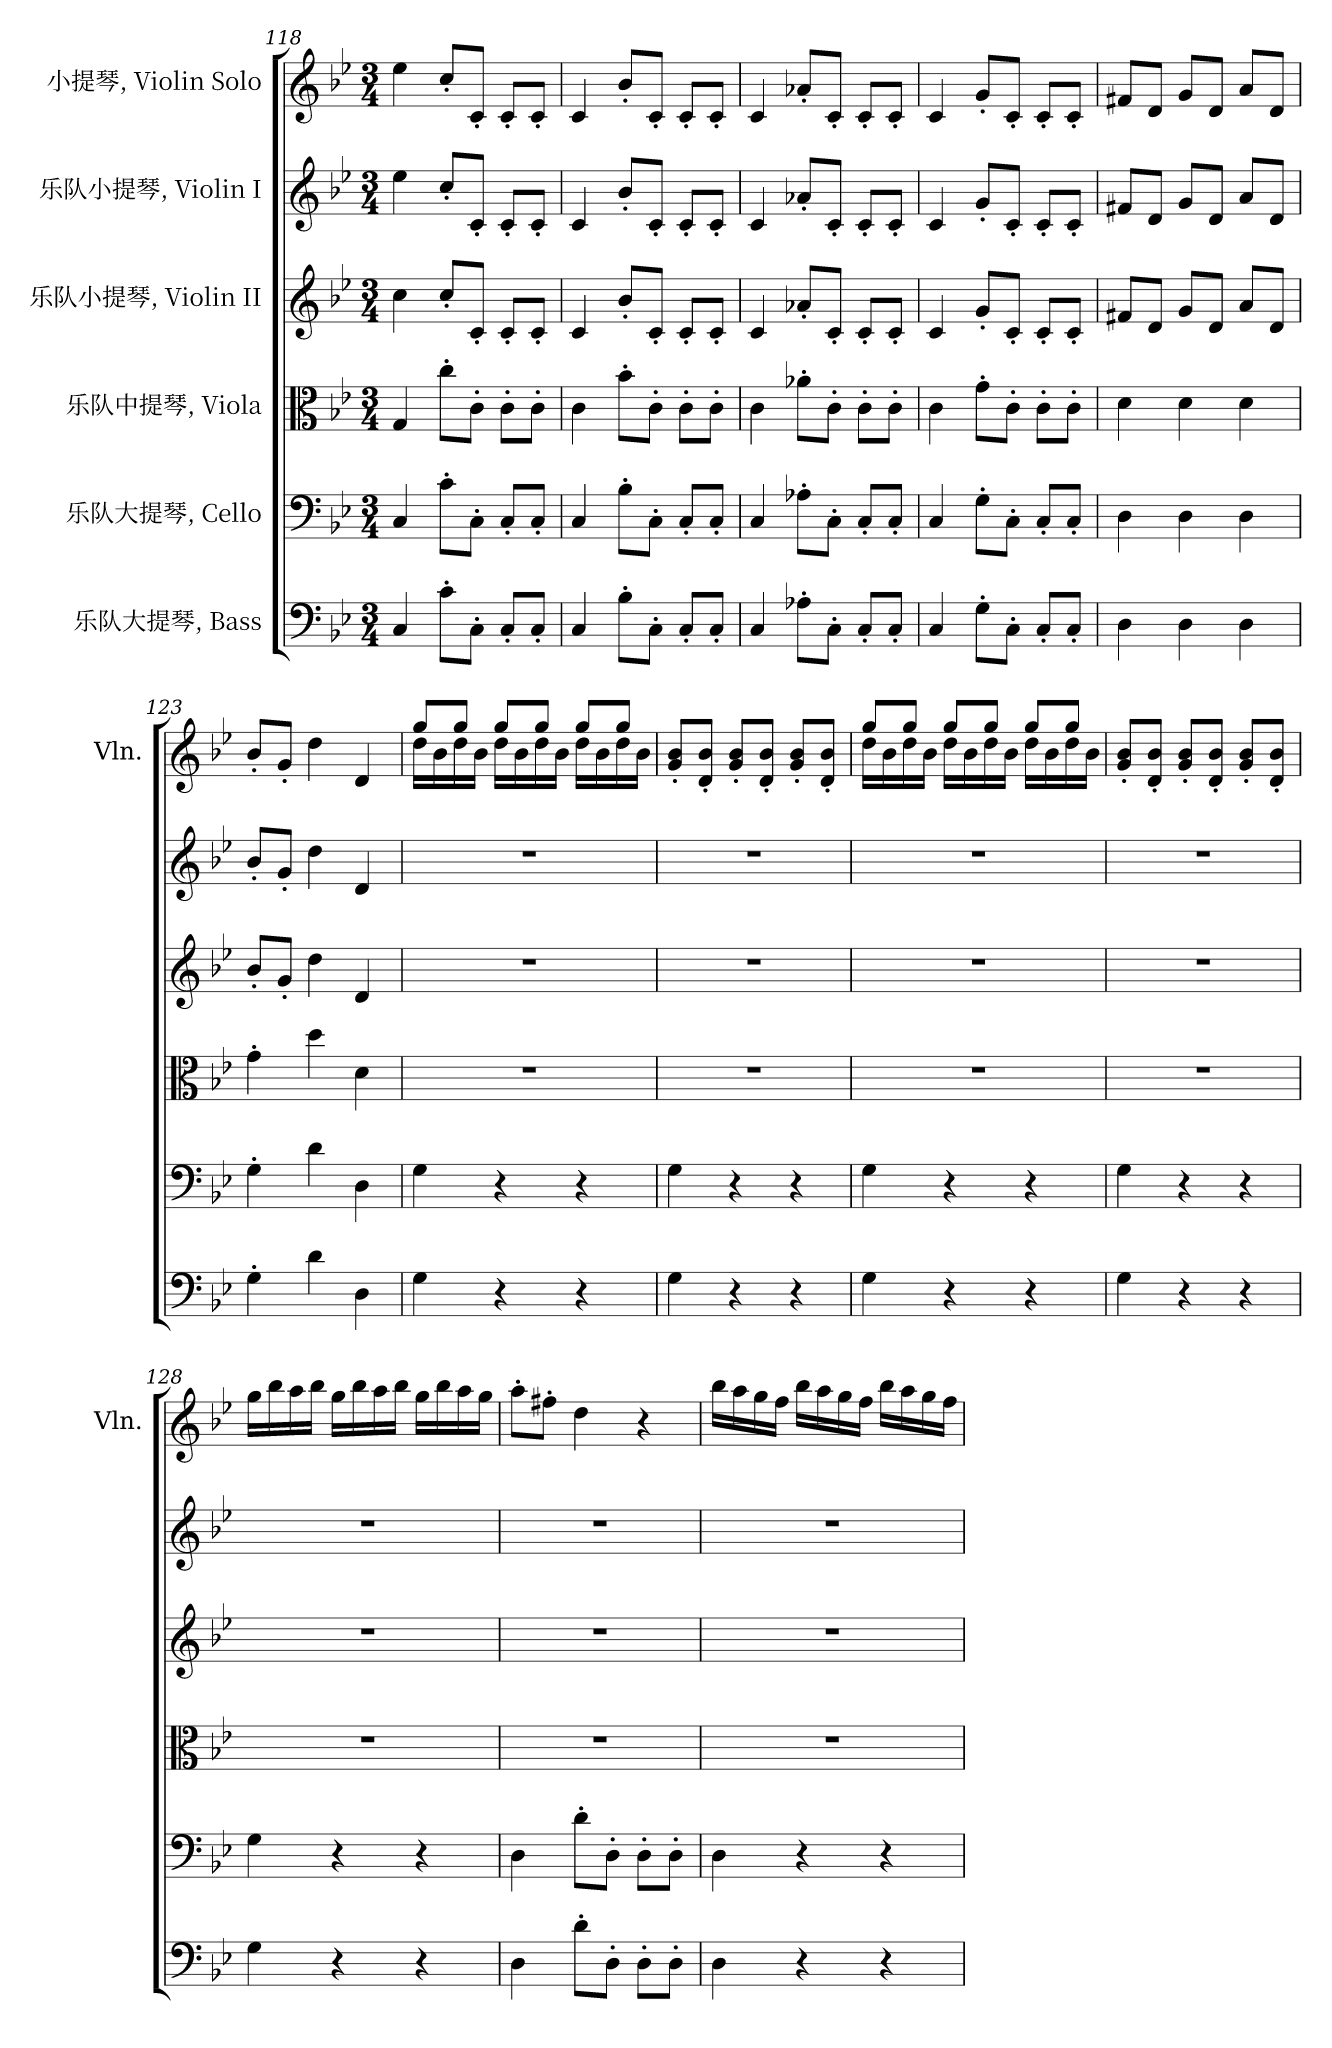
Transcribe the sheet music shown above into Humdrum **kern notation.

**kern	**kern	**kern	**kern	**kern	**kern
*part6	*part5	*part4	*part3	*part2	*part1
*staff6	*staff5	*staff4	*staff3	*staff2	*staff1
*I"乐队大提琴, Bass	*I"乐队大提琴, Cello	*I"乐队中提琴, Viola	*I"乐队小提琴, Violin II	*I"乐队小提琴, Violin I	*I"小提琴, Violin Solo
*	*	*	*	*	*I'Vln.
*clefF4	*clefF4	*clefC3	*clefG2	*clefG2	*clefG2
*k[b-e-]	*k[b-e-]	*k[b-e-]	*k[b-e-]	*k[b-e-]	*k[b-e-]
*M3/4	*M3/4	*M3/4	*M3/4	*M3/4	*M3/4
=118	=118	=118	=118	=118	=118
4C/	4C/	4G/	4cc\	4ee-\	4ee-\
8c'\L	8c'\L	8cc'\L	8cc'/L	8cc'/L	8cc'/L
8C'\J	8C'\J	8c'\J	8c'/J	8c'/J	8c'/J
8C'/L	8C'/L	8c'\L	8c'/L	8c'/L	8c'/L
8C'/J	8C'/J	8c'\J	8c'/J	8c'/J	8c'/J
=119	=119	=119	=119	=119	=119
4C/	4C/	4c\	4c/	4c/	4c/
8B-'\L	8B-'\L	8b-'\L	8b-'/L	8b-'/L	8b-'/L
8C'\J	8C'\J	8c'\J	8c'/J	8c'/J	8c'/J
8C'/L	8C'/L	8c'\L	8c'/L	8c'/L	8c'/L
8C'/J	8C'/J	8c'\J	8c'/J	8c'/J	8c'/J
!!LO:PB:g=z
=120	=120	=120	=120	=120	=120
4C/	4C/	4c\	4c/	4c/	4c/
8A-X'\L	8A-X'\L	8a-X'\L	8a-X'/L	8a-X'/L	8a-X'/L
8C'\J	8C'\J	8c'\J	8c'/J	8c'/J	8c'/J
8C'/L	8C'/L	8c'\L	8c'/L	8c'/L	8c'/L
8C'/J	8C'/J	8c'\J	8c'/J	8c'/J	8c'/J
=121	=121	=121	=121	=121	=121
4C/	4C/	4c\	4c/	4c/	4c/
8G'\L	8G'\L	8g'\L	8g'/L	8g'/L	8g'/L
8C'\J	8C'\J	8c'\J	8c'/J	8c'/J	8c'/J
8C'/L	8C'/L	8c'\L	8c'/L	8c'/L	8c'/L
8C'/J	8C'/J	8c'\J	8c'/J	8c'/J	8c'/J
=122	=122	=122	=122	=122	=122
4D\	4D\	4d\	8f#X/L	8f#X/L	8f#X/L
.	.	.	8d/J	8d/J	8d/J
4D\	4D\	4d\	8g/L	8g/L	8g/L
.	.	.	8d/J	8d/J	8d/J
4D\	4D\	4d\	8a/L	8a/L	8a/L
.	.	.	8d/J	8d/J	8d/J
=123	=123	=123	=123	=123	=123
4G'\	4G'\	4g'\	8b-'/L	8b-'/L	8b-'/L
.	.	.	8g'/J	8g'/J	8g'/J
4d\	4d\	4dd\	4dd\	4dd\	4dd\
4D\	4D\	4d\	4d/	4d/	4d/
=124	=124	=124	=124	=124	=124
*	*	*	*	*	*^
4G\	4G\	2.r	2.r	2.r	8gg/L	16dd\LL
.	.	.	.	.	.	16b-\
.	.	.	.	.	8gg/J	16dd\
.	.	.	.	.	.	16b-\JJ
4r	4r	.	.	.	8gg/L	16dd\LL
.	.	.	.	.	.	16b-\
.	.	.	.	.	8gg/J	16dd\
.	.	.	.	.	.	16b-\JJ
4r	4r	.	.	.	8gg/L	16dd\LL
.	.	.	.	.	.	16b-\
.	.	.	.	.	8gg/J	16dd\
.	.	.	.	.	.	16b-\JJ
*	*	*	*	*	*v	*v
!!LO:LB:g=z
=125	=125	=125	=125	=125	=125
4G\	4G\	2.r	2.r	2.r	8g/' 8b-/'L
.	.	.	.	.	8d/' 8b-/'J
4r	4r	.	.	.	8g/' 8b-/'L
.	.	.	.	.	8d/' 8b-/'J
4r	4r	.	.	.	8g/' 8b-/'L
.	.	.	.	.	8d/' 8b-/'J
=126	=126	=126	=126	=126	=126
*	*	*	*	*	*^
4G\	4G\	2.r	2.r	2.r	8gg/L	16dd\LL
.	.	.	.	.	.	16b-\
.	.	.	.	.	8gg/J	16dd\
.	.	.	.	.	.	16b-\JJ
4r	4r	.	.	.	8gg/L	16dd\LL
.	.	.	.	.	.	16b-\
.	.	.	.	.	8gg/J	16dd\
.	.	.	.	.	.	16b-\JJ
4r	4r	.	.	.	8gg/L	16dd\LL
.	.	.	.	.	.	16b-\
.	.	.	.	.	8gg/J	16dd\
.	.	.	.	.	.	16b-\JJ
*	*	*	*	*	*v	*v
=127	=127	=127	=127	=127	=127
4G\	4G\	2.r	2.r	2.r	8g/' 8b-/'L
.	.	.	.	.	8d/' 8b-/'J
4r	4r	.	.	.	8g/' 8b-/'L
.	.	.	.	.	8d/' 8b-/'J
4r	4r	.	.	.	8g/' 8b-/'L
.	.	.	.	.	8d/' 8b-/'J
=128	=128	=128	=128	=128	=128
4G\	4G\	2.r	2.r	2.r	16gg\LL
.	.	.	.	.	16bb-\
.	.	.	.	.	16aa\
.	.	.	.	.	16bb-\JJ
4r	4r	.	.	.	16gg\LL
.	.	.	.	.	16bb-\
.	.	.	.	.	16aa\
.	.	.	.	.	16bb-\JJ
4r	4r	.	.	.	16gg\LL
.	.	.	.	.	16bb-\
.	.	.	.	.	16aa\
.	.	.	.	.	16gg\JJ
!!LO:PB:g=z
=129	=129	=129	=129	=129	=129
4D\	4D\	2.r	2.r	2.r	8aa'\L
.	.	.	.	.	8ff#X'\J
8d'\L	8d'\L	.	.	.	4dd\
8D'\J	8D'\J	.	.	.	.
8D'\L	8D'\L	.	.	.	4r
8D'\J	8D'\J	.	.	.	.
=130	=130	=130	=130	=130	=130
4D\	4D\	2.r	2.r	2.r	16bb-\LL
.	.	.	.	.	16aa\
.	.	.	.	.	16gg\
.	.	.	.	.	16ff\JJ
4r	4r	.	.	.	16bb-\LL
.	.	.	.	.	16aa\
.	.	.	.	.	16gg\
.	.	.	.	.	16ff\JJ
4r	4r	.	.	.	16bb-\LL
.	.	.	.	.	16aa\
.	.	.	.	.	16gg\
.	.	.	.	.	16ff\JJ
=	=	=	=	=	=
*-	*-	*-	*-	*-	*-
